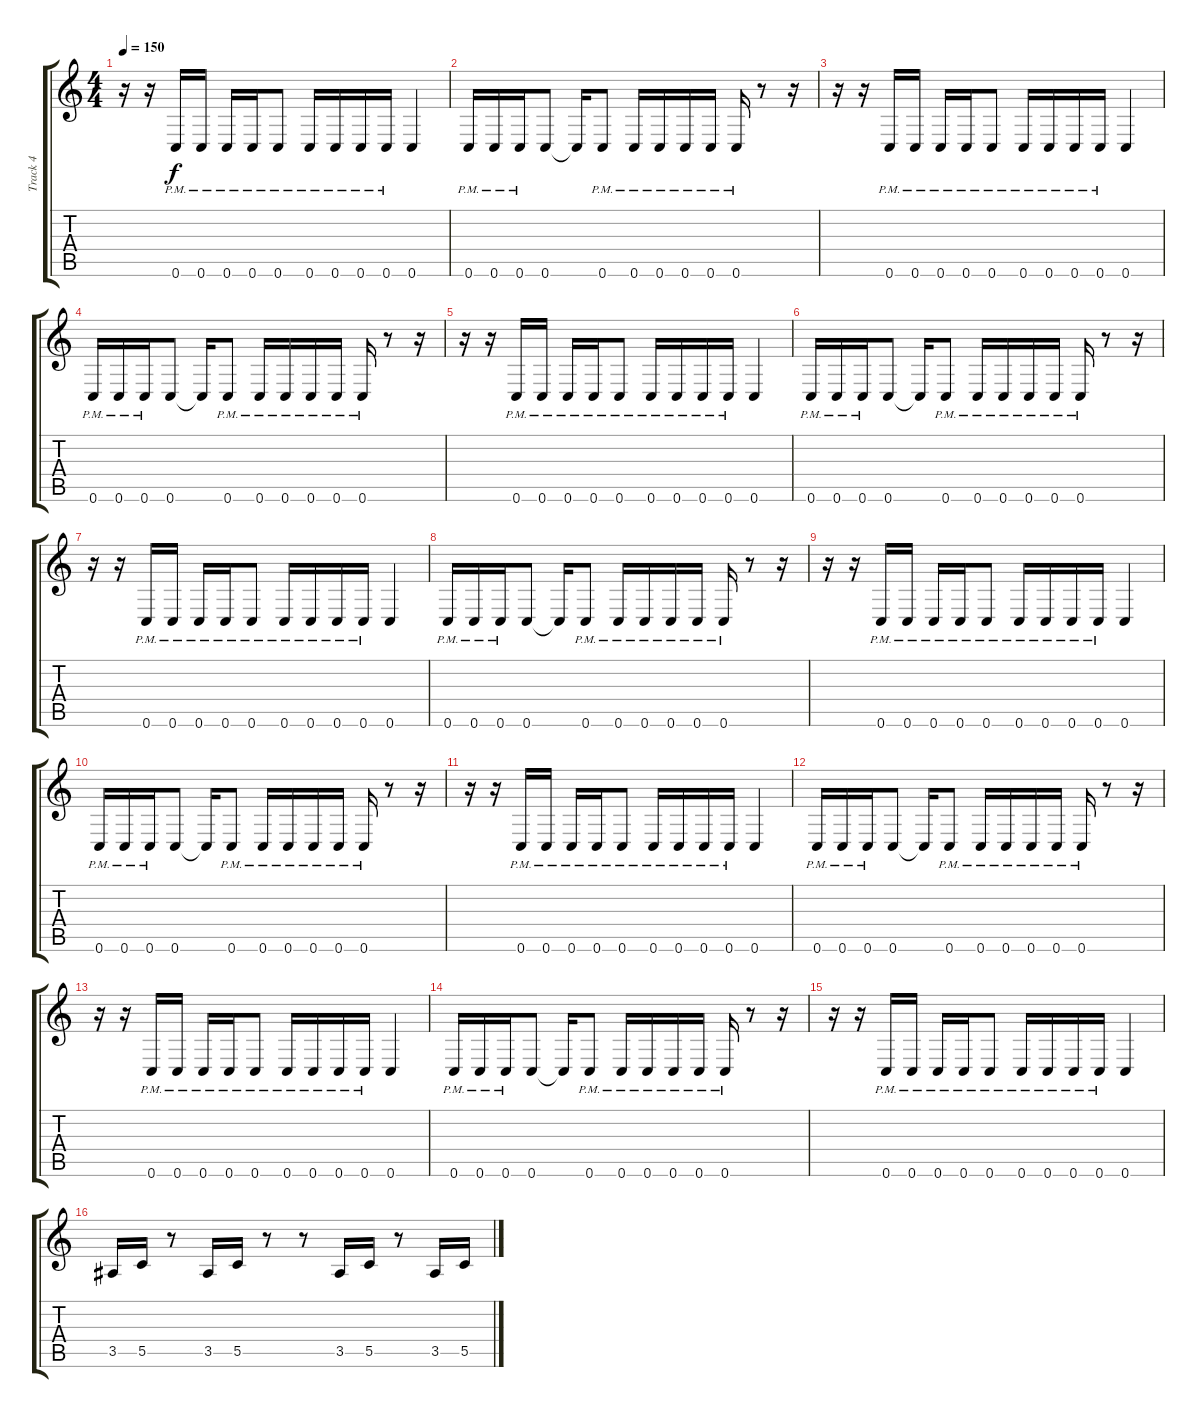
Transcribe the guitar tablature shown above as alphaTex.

\track ("Track 4" "Track 4") {instrument distortionguitar}
\staff {score tabs}
\tuning (D4 A3 F3 C3 G2 C2) {hide}
\ts (4 4)
\tempo 150
\clef g2
\ks c
r.16{dy f} r.16 0.6{pm}.16 0.6{pm}.16 0.6{pm}.16 0.6{pm}.16 0.6{pm}.8 0.6{pm}.16 0.6{pm}.16 0.6{pm}.16 0.6{pm}.16 0.6.4 |
0.6{pm}.16 0.6{pm}.16 0.6{pm}.16 0.6.8 0.6{t}.16 0.6{pm}.8 0.6{pm}.16 0.6{pm}.16 0.6{pm}.16 0.6{pm}.16 0.6{pm}.16 r.8 r.16 |
r.16 r.16 0.6{pm}.16 0.6{pm}.16 0.6{pm}.16 0.6{pm}.16 0.6{pm}.8 0.6{pm}.16 0.6{pm}.16 0.6{pm}.16 0.6{pm}.16 0.6.4 |
0.6{pm}.16 0.6{pm}.16 0.6{pm}.16 0.6.8 0.6{t}.16 0.6{pm}.8 0.6{pm}.16 0.6{pm}.16 0.6{pm}.16 0.6{pm}.16 0.6{pm}.16 r.8 r.16 |
r.16 r.16 0.6{pm}.16 0.6{pm}.16 0.6{pm}.16 0.6{pm}.16 0.6{pm}.8 0.6{pm}.16 0.6{pm}.16 0.6{pm}.16 0.6{pm}.16 0.6.4 |
0.6{pm}.16 0.6{pm}.16 0.6{pm}.16 0.6.8 0.6{t}.16 0.6{pm}.8 0.6{pm}.16 0.6{pm}.16 0.6{pm}.16 0.6{pm}.16 0.6{pm}.16 r.8 r.16 |
r.16 r.16 0.6{pm}.16 0.6{pm}.16 0.6{pm}.16 0.6{pm}.16 0.6{pm}.8 0.6{pm}.16 0.6{pm}.16 0.6{pm}.16 0.6{pm}.16 0.6.4 |
0.6{pm}.16 0.6{pm}.16 0.6{pm}.16 0.6.8 0.6{t}.16 0.6{pm}.8 0.6{pm}.16 0.6{pm}.16 0.6{pm}.16 0.6{pm}.16 0.6{pm}.16 r.8 r.16 |
r.16 r.16 0.6{pm}.16 0.6{pm}.16 0.6{pm}.16 0.6{pm}.16 0.6{pm}.8 0.6{pm}.16 0.6{pm}.16 0.6{pm}.16 0.6{pm}.16 0.6.4 |
0.6{pm}.16 0.6{pm}.16 0.6{pm}.16 0.6.8 0.6{t}.16 0.6{pm}.8 0.6{pm}.16 0.6{pm}.16 0.6{pm}.16 0.6{pm}.16 0.6{pm}.16 r.8 r.16 |
r.16 r.16 0.6{pm}.16 0.6{pm}.16 0.6{pm}.16 0.6{pm}.16 0.6{pm}.8 0.6{pm}.16 0.6{pm}.16 0.6{pm}.16 0.6{pm}.16 0.6.4 |
0.6{pm}.16 0.6{pm}.16 0.6{pm}.16 0.6.8 0.6{t}.16 0.6{pm}.8 0.6{pm}.16 0.6{pm}.16 0.6{pm}.16 0.6{pm}.16 0.6{pm}.16 r.8 r.16 |
r.16 r.16 0.6{pm}.16 0.6{pm}.16 0.6{pm}.16 0.6{pm}.16 0.6{pm}.8 0.6{pm}.16 0.6{pm}.16 0.6{pm}.16 0.6{pm}.16 0.6.4 |
0.6{pm}.16 0.6{pm}.16 0.6{pm}.16 0.6.8 0.6{t}.16 0.6{pm}.8 0.6{pm}.16 0.6{pm}.16 0.6{pm}.16 0.6{pm}.16 0.6{pm}.16 r.8 r.16 |
r.16 r.16 0.6{pm}.16 0.6{pm}.16 0.6{pm}.16 0.6{pm}.16 0.6{pm}.8 0.6{pm}.16 0.6{pm}.16 0.6{pm}.16 0.6{pm}.16 0.6.4 |
3.5.16 5.5.16 r.8 3.5.16 5.5.16 r.8 r.8 3.5.16 5.5.16 r.8 3.5.16 5.5.16
